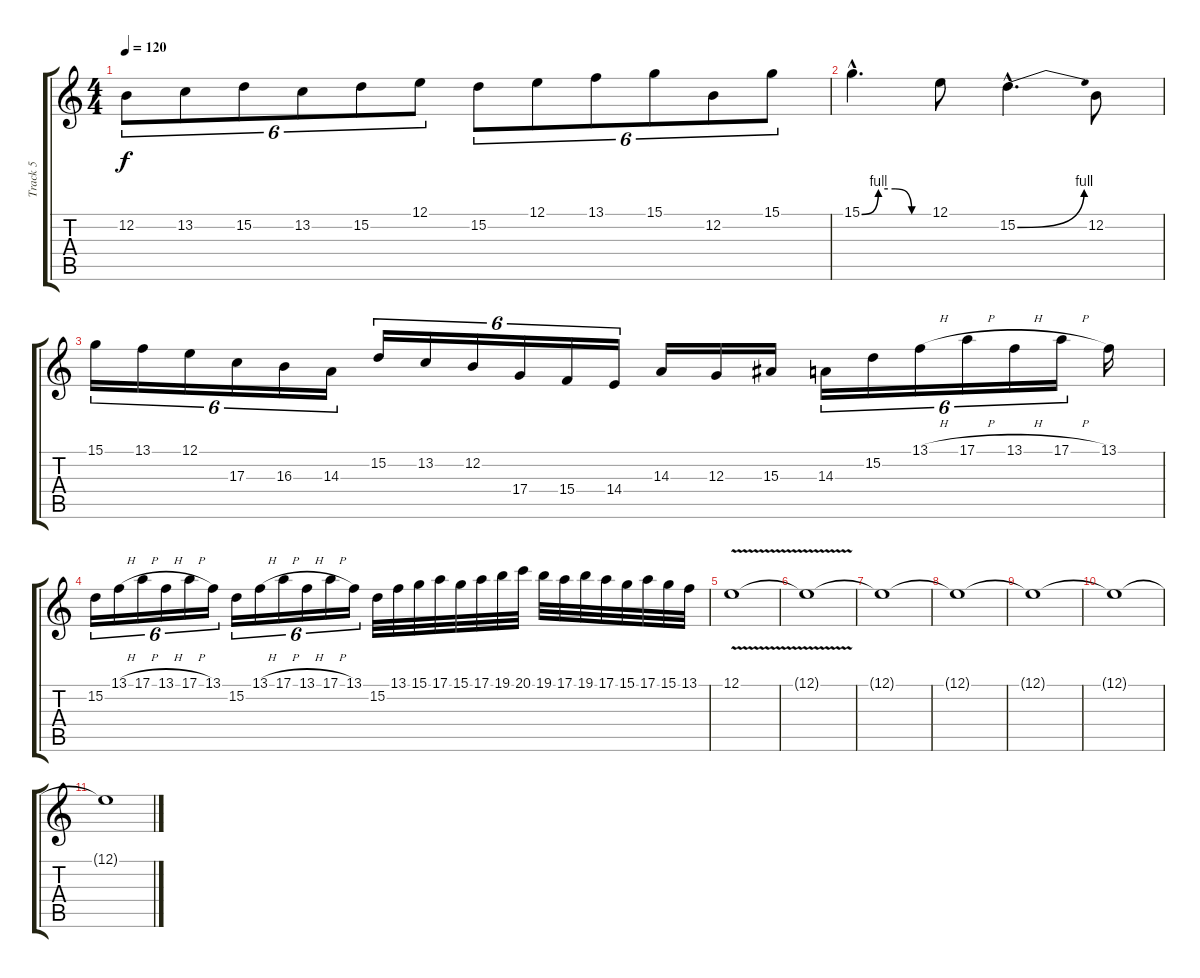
\track ("Track 5" "Track 5") {instrument lead5charang}
\staff {score tabs}
\tuning (E4 B3 G3 D3 A2 E2) {hide}
\ts (4 4)
\tempo 120
\clef g2
\ks c
12.2.8{tu (6 4) dy f} 13.2.8{tu (6 4)} 15.2.8{tu (6 4)} 13.2.8{tu (6 4)} 15.2.8{tu (6 4)} 12.1.8{tu (6 4)} 15.2.8{tu (6 4)} 12.1.8{tu (6 4)} 13.1.8{tu (6 4)} 15.1.8{tu (6 4)} 12.2.8{tu (6 4)} 15.1.8{tu (6 4)} |
15.1{be (custom 0 0 15 4 30 4 45 0 60 0) hac}.4{d} 12.1.8 15.2{be (bend 0 0 60 4) hac}.4{d} 12.2.8 |
15.1.16{tu (6 4)} 13.1.16{tu (6 4)} 12.1.16{tu (6 4)} 17.3.16{tu (6 4)} 16.3.16{tu (6 4)} 14.3.16{tu (6 4)} 15.2.16{tu (6 4)} 13.2.16{tu (6 4)} 12.2.16{tu (6 4)} 17.4.16{tu (6 4)} 15.4.16{tu (6 4)} 14.4.16{tu (6 4)} 14.3.16 12.3.16 15.3.16 14.3.16{tu (6 4)} 15.2.16{tu (6 4)} 13.1{h}.16{tu (6 4)} 17.1{h}.16{tu (6 4)} 13.1{h}.16{tu (6 4)} 17.1{h}.16{tu (6 4)} 13.1.16 |
15.2.16{tu (6 4)} 13.1{h}.16{tu (6 4)} 17.1{h}.16{tu (6 4)} 13.1{h}.16{tu (6 4)} 17.1{h}.16{tu (6 4)} 13.1.16{tu (6 4)} 15.2.16{tu (6 4)} 13.1{h}.16{tu (6 4)} 17.1{h}.16{tu (6 4)} 13.1{h}.16{tu (6 4)} 17.1{h}.16{tu (6 4)} 13.1.16{tu (6 4)} 15.2.32 13.1.32 15.1.32 17.1.32 15.1.32 17.1.32 19.1.32 20.1.32 19.1.32 17.1.32 19.1.32 17.1.32 15.1.32 17.1.32 15.1.32 13.1.32 |
12.1{v}.1{volume 8} |
12.1{t}.1 |
12.1{t}.1 |
12.1{t}.1 |
12.1{t}.1 |
12.1{t}.1 |
12.1{t}.1
